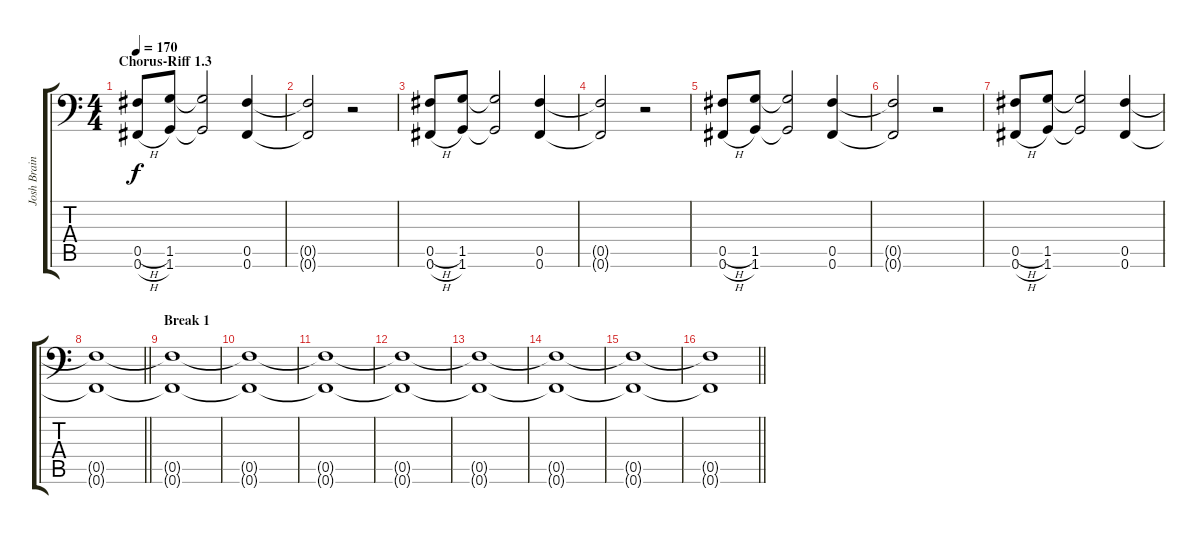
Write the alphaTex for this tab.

\track ("Josh Brainard" "Josh Brain") {instrument distortionguitar}
\staff {score tabs}
\tuning (Db4 Ab3 E3 B2 Gb2 Gb1) {hide}
\ts (4 4)
\section ("" "Chorus-Riff 1.3")
\tempo 170
\clef f4
\ks c
(0.5{h} 0.6{h}).8{dy f} (1.5 1.6).8 (1.5{t} 1.6{t}).2 (0.5 0.6).4 |
(0.5{t} 0.6{t}).2 r.2 |
(0.5{h} 0.6{h}).8 (1.5 1.6).8 (1.5{t} 1.6{t}).2 (0.5 0.6).4 |
(0.5{t} 0.6{t}).2 r.2 |
(0.5{h} 0.6{h}).8 (1.5 1.6).8 (1.5{t} 1.6{t}).2 (0.5 0.6).4 |
(0.5{t} 0.6{t}).2 r.2 |
(0.5{h} 0.6{h}).8 (1.5 1.6).8 (1.5{t} 1.6{t}).2 (0.5 0.6).4{volume 13} |
\barLineRight lightlight
(0.5{t} 0.6{t}).1 |
\section ("" "Break 1")
(0.5{t} 0.6{t}).1 |
(0.5{t} 0.6{t}).1 |
(0.5{t} 0.6{t}).1 |
(0.5{t} 0.6{t}).1 |
(0.5{t} 0.6{t}).1 |
(0.5{t} 0.6{t}).1 |
(0.5{t} 0.6{t}).1 |
\barLineRight lightlight
(0.5{t} 0.6{t}).1
